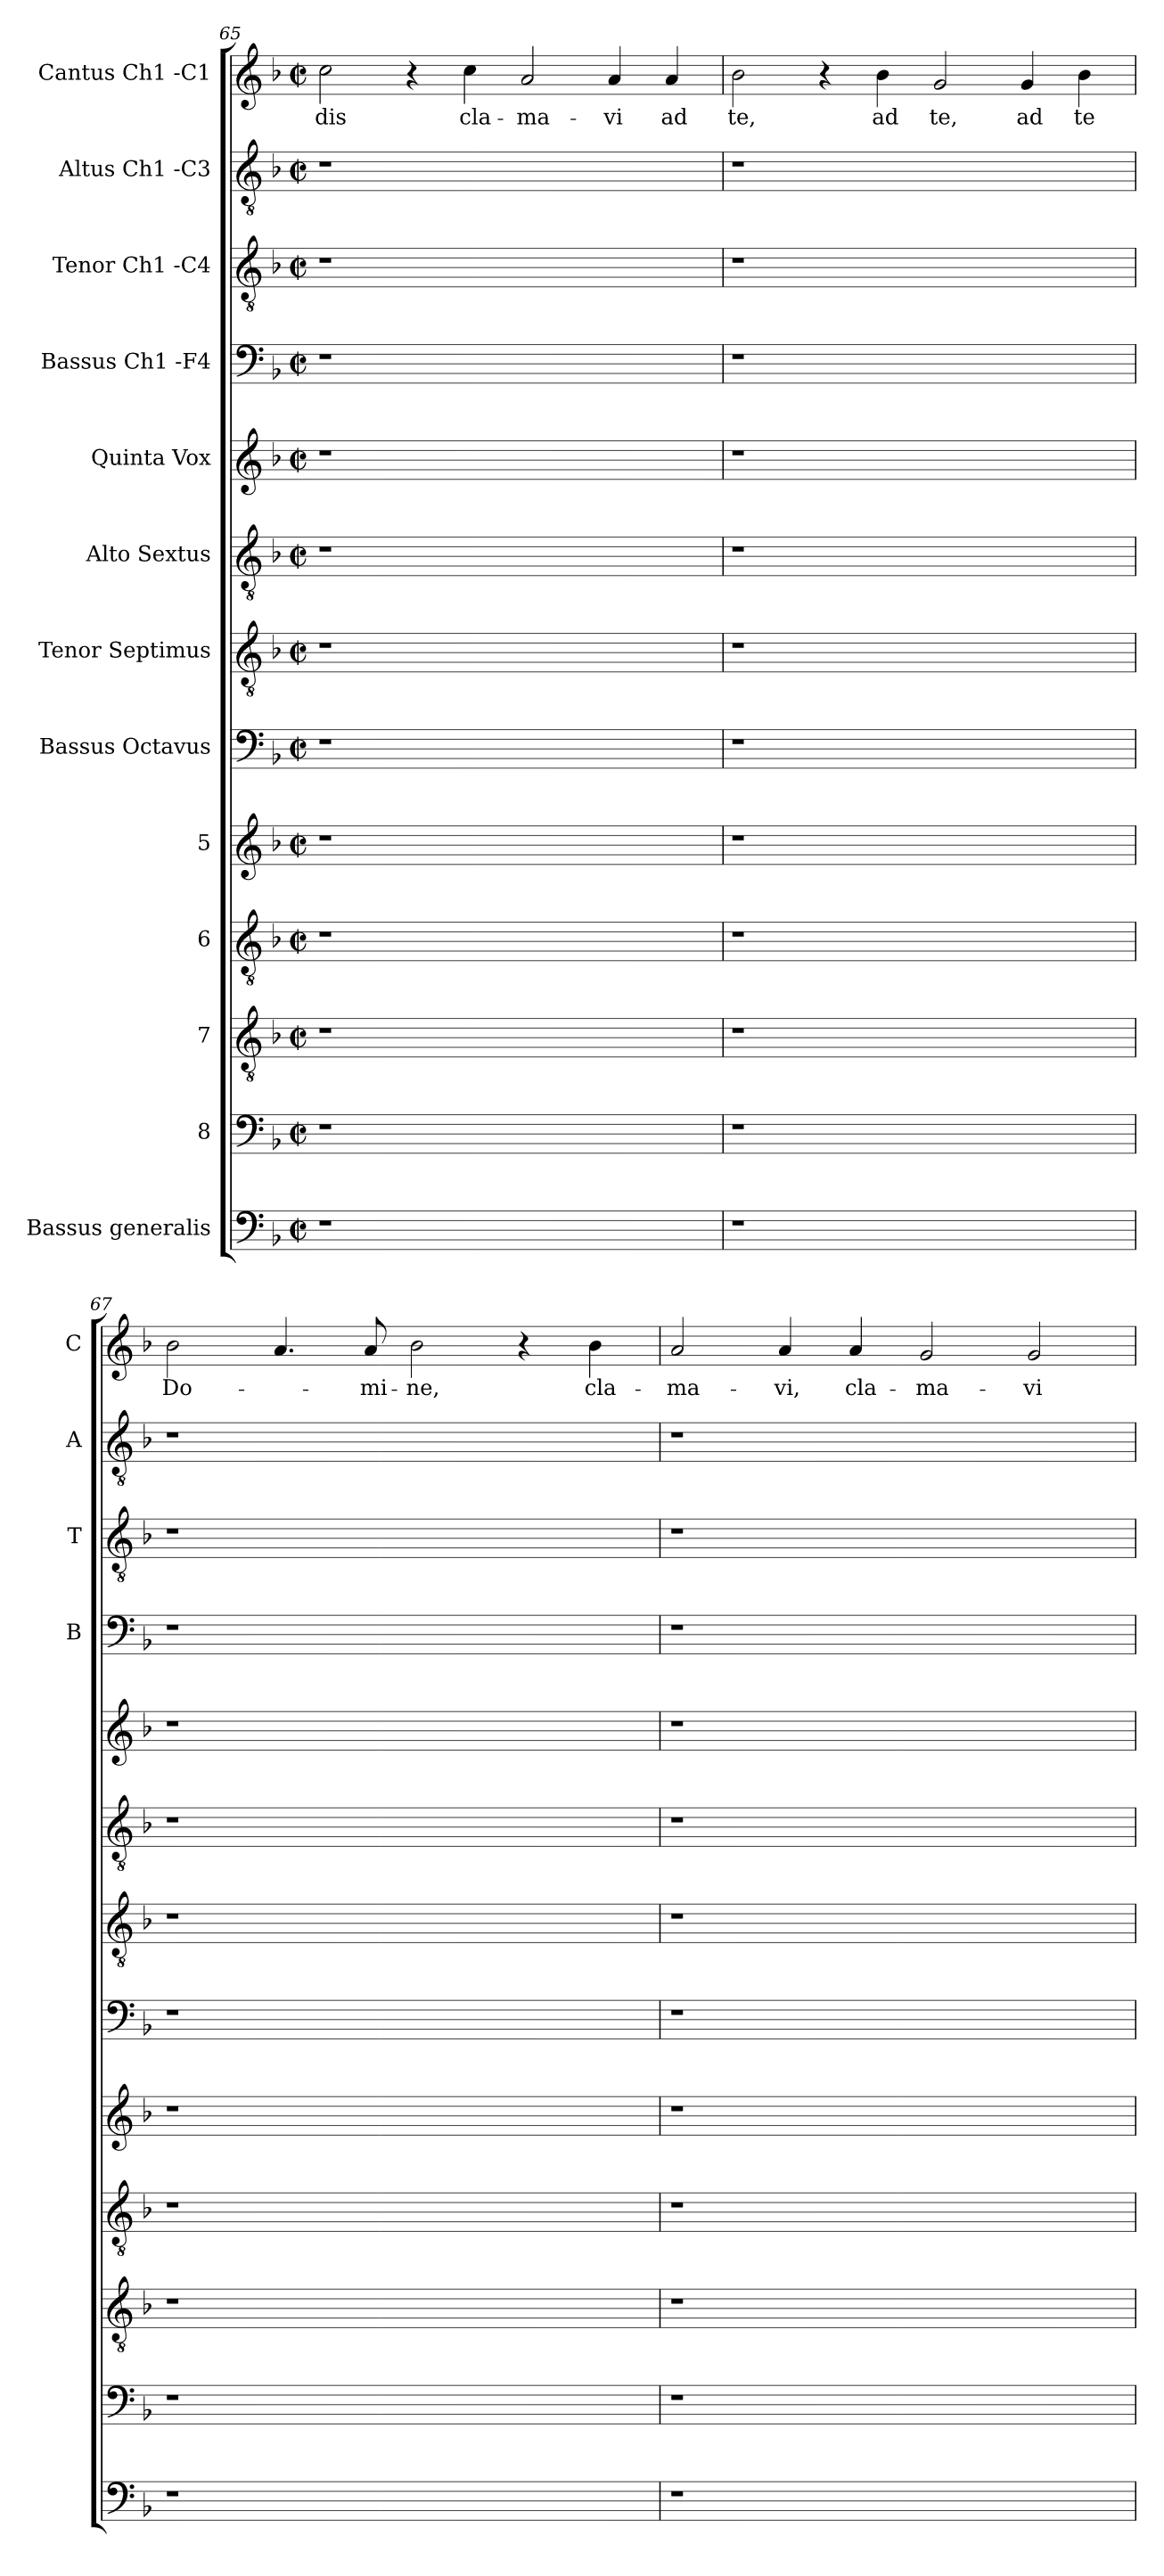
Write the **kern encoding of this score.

**kern	**kern	**kern	**kern	**kern	**kern	**kern	**kern	**kern	**kern	**kern	**kern	**kern	**text
*part13	*part12	*part11	*part10	*part9	*part8	*part7	*part6	*part5	*part4	*part3	*part2	*part1	*part1
*staff13	*staff12	*staff11	*staff10	*staff9	*staff8	*staff7	*staff6	*staff5	*staff4	*staff3	*staff2	*staff1	*staff1
*I"Bassus generalis	*I"8	*I"7	*I"6	*I"5	*I"Bassus Octavus	*I"Tenor Septimus	*I"Alto Sextus	*I"Quinta Vox	*I"Bassus Ch1 -F4	*I"Tenor Ch1 -C4	*I"Altus Ch1 -C3	*I"Cantus Ch1 -C1	*
*	*	*	*	*	*	*	*	*	*I'B	*I'T	*I'A	*I'C	*
*clefF4	*clefF4	*clefGv2	*clefGv2	*clefG2	*clefF4	*clefGv2	*clefGv2	*clefG2	*clefF4	*clefGv2	*clefGv2	*clefG2	*
*ITrd7c12	*	*	*	*	*	*	*	*	*	*	*	*	*
*k[b-]	*k[b-]	*k[b-]	*k[b-]	*k[b-]	*k[b-]	*k[b-]	*k[b-]	*k[b-]	*k[b-]	*k[b-]	*k[b-]	*k[b-]	*
*F:	*F:	*F:	*F:	*F:	*F:	*F:	*F:	*F:	*F:	*F:	*F:	*F:	*
*M2/2	*M2/2	*M2/2	*M2/2	*M2/2	*M2/2	*M2/2	*M2/2	*M2/2	*M2/2	*M2/2	*M2/2	*M2/2	*
*met(c|)	*met(c|)	*met(c|)	*met(c|)	*met(c|)	*met(c|)	*met(c|)	*met(c|)	*met(c|)	*met(c|)	*met(c|)	*met(c|)	*met(c|)	*
=65	=65	=65	=65	=65	=65	=65	=65	=65	=65	=65	=65	=65	=65
!	!	!	!	!	!	!	!	!	!	!	!	!	!LO:LY:b
1r	1r	1r	1r	1r	1r	1r	1r	1r	1r	1r	1r	2cc\	-dis
.	.	.	.	.	.	.	.	.	.	.	.	4r	.
!	!	!	!	!	!	!	!	!	!	!	!	!	!LO:LY:b
.	.	.	.	.	.	.	.	.	.	.	.	4cc\	cla-
!	!	!	!	!	!	!	!	!	!	!	!	!	!LO:LY:b
1ryy	1ryy	1ryy	1ryy	1ryy	1ryy	1ryy	1ryy	1ryy	1ryy	1ryy	1ryy	2a/	-ma-
!	!	!	!	!	!	!	!	!	!	!	!	!	!LO:LY:b:rj
.	.	.	.	.	.	.	.	.	.	.	.	4a/	-vi
!	!	!	!	!	!	!	!	!	!	!	!	!	!LO:LY:b
.	.	.	.	.	.	.	.	.	.	.	.	4a/	ad
=66	=66	=66	=66	=66	=66	=66	=66	=66	=66	=66	=66	=66	=66
!	!	!	!	!	!	!	!	!	!	!	!	!	!LO:LY:b
1r	1r	1r	1r	1r	1r	1r	1r	1r	1r	1r	1r	2b-\	te,
.	.	.	.	.	.	.	.	.	.	.	.	4r	.
!	!	!	!	!	!	!	!	!	!	!	!	!	!LO:LY:b
.	.	.	.	.	.	.	.	.	.	.	.	4b-\	ad
!	!	!	!	!	!	!	!	!	!	!	!	!	!LO:LY:b
1ryy	1ryy	1ryy	1ryy	1ryy	1ryy	1ryy	1ryy	1ryy	1ryy	1ryy	1ryy	2g/	te,
!	!	!	!	!	!	!	!	!	!	!	!	!	!LO:LY:b
.	.	.	.	.	.	.	.	.	.	.	.	4g/	ad
!	!	!	!	!	!	!	!	!	!	!	!	!	!LO:LY:b
.	.	.	.	.	.	.	.	.	.	.	.	4b-\	te
=67	=67	=67	=67	=67	=67	=67	=67	=67	=67	=67	=67	=67	=67
!	!	!	!	!	!	!	!	!	!	!	!	!	!LO:LY:b
1r	1r	1r	1r	1r	1r	1r	1r	1r	1r	1r	1r	2b-\	Do-
.	.	.	.	.	.	.	.	.	.	.	.	4.a/	.
!	!	!	!	!	!	!	!	!	!	!	!	!	!LO:LY:b
.	.	.	.	.	.	.	.	.	.	.	.	8a/	-mi-
!	!	!	!	!	!	!	!	!	!	!	!	!	!LO:LY:b:rj
1ryy	1ryy	1ryy	1ryy	1ryy	1ryy	1ryy	1ryy	1ryy	1ryy	1ryy	1ryy	2b-\	-ne,
.	.	.	.	.	.	.	.	.	.	.	.	4r	.
!	!	!	!	!	!	!	!	!	!	!	!	!	!LO:LY:b
.	.	.	.	.	.	.	.	.	.	.	.	4b-\	cla-
=68	=68	=68	=68	=68	=68	=68	=68	=68	=68	=68	=68	=68	=68
!	!	!	!	!	!	!	!	!	!	!	!	!	!LO:LY:b
1r	1r	1r	1r	1r	1r	1r	1r	1r	1r	1r	1r	2a/	-ma-
!	!	!	!	!	!	!	!	!	!	!	!	!	!LO:LY:b:rj
.	.	.	.	.	.	.	.	.	.	.	.	4a/	-vi,
!	!	!	!	!	!	!	!	!	!	!	!	!	!LO:LY:b
.	.	.	.	.	.	.	.	.	.	.	.	4a/	cla-
!	!	!	!	!	!	!	!	!	!	!	!	!	!LO:LY:b
1ryy	1ryy	1ryy	1ryy	1ryy	1ryy	1ryy	1ryy	1ryy	1ryy	1ryy	1ryy	2g/	-ma-
!	!	!	!	!	!	!	!	!	!	!	!	!	!LO:LY:b:rj
.	.	.	.	.	.	.	.	.	.	.	.	2g/	-vi
=	=	=	=	=	=	=	=	=	=	=	=	=	=
*-	*-	*-	*-	*-	*-	*-	*-	*-	*-	*-	*-	*-	*-
